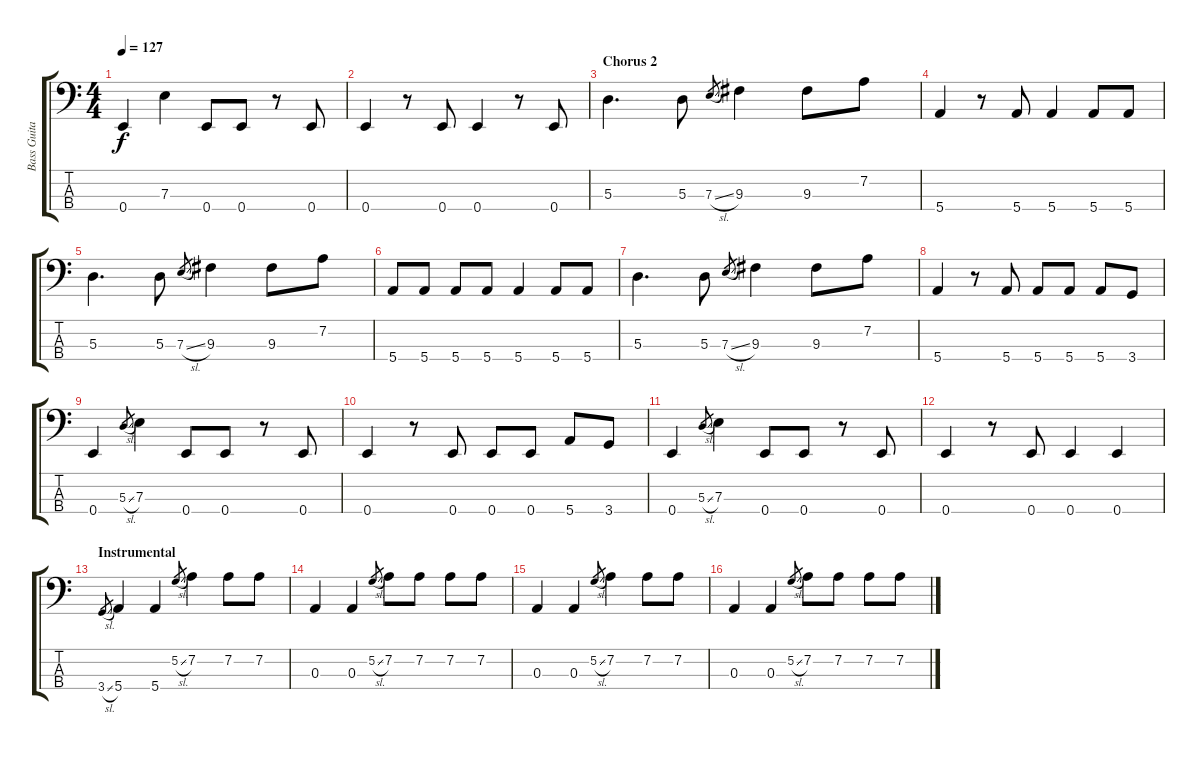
\track ("Bass Guitar" "Bass Guita") {instrument electricbassfinger}
\staff {score tabs}
\tuning (G2 D2 A1 E1) {hide}
\ts (4 4)
\tempo 127
\clef f4
\ks c
0.4.4{dy f} 7.3.4 0.4.8 0.4.8 r.8 0.4.8 |
0.4.4 r.8 0.4.8 0.4.4 r.8 0.4.8 |
\section ("" "Chorus 2")
5.3.4{d} 5.3.8 7.3{sl}.8{gr} 9.3.4 9.3.8 7.2.8 |
5.4.4 r.8 5.4.8 5.4.4 5.4.8 5.4.8 |
5.3.4{d} 5.3.8 7.3{sl}.8{gr} 9.3.4 9.3.8 7.2.8 |
5.4.8 5.4.8 5.4.8 5.4.8 5.4.4 5.4.8 5.4.8 |
5.3.4{d} 5.3.8 7.3{sl}.8{gr} 9.3.4 9.3.8 7.2.8 |
5.4.4 r.8 5.4.8 5.4.8 5.4.8 5.4.8 3.4.8 |
0.4.4 5.3{sl}.8{gr} 7.3.4 0.4.8 0.4.8 r.8 0.4.8 |
0.4.4 r.8 0.4.8 0.4.8 0.4.8 5.4.8 3.4.8 |
0.4.4 5.3{sl}.8{gr} 7.3.4 0.4.8 0.4.8 r.8 0.4.8 |
0.4.4 r.8 0.4.8 0.4.4 0.4.4 |
\section ("" "Instrumental")
3.4{sl}.8{gr} 5.4.4 5.4.4 5.2{sl}.8{gr} 7.2.4 7.2.8 7.2.8 |
0.3.4 0.3.4 5.2{sl}.8{gr} 7.2.8 7.2.8 7.2.8 7.2.8 |
0.3.4 0.3.4 5.2{sl}.8{gr} 7.2.4 7.2.8 7.2.8 |
0.3.4 0.3.4 5.2{sl}.8{gr} 7.2.8 7.2.8 7.2.8 7.2.8
